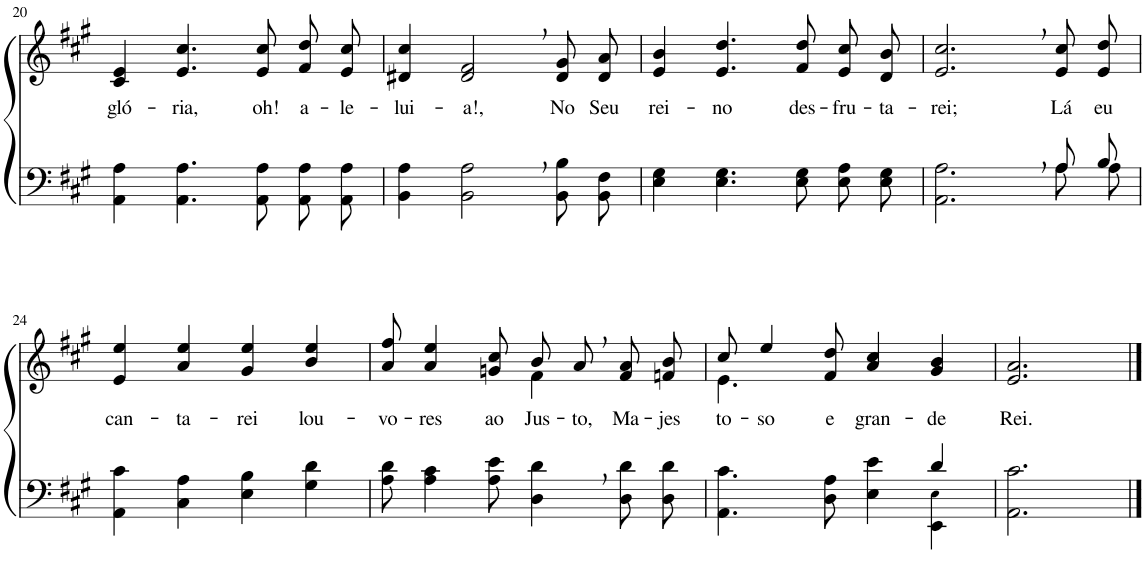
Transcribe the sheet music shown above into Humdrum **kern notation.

**kern	**kern	**text
*part2	*part1	*part1
*staff2	*staff1	*staff1
*I"Parte III e IV	*I"Parte I e II	*
!!LO:PB:g=z
*clefF4	*clefG2	*
*Trd1c2	*Trd1c2	*
*k[f#c#g#]	*k[f#c#g#]	*
*M4/4	*M4/4	*
=20	=20	=20
!	!	!LO:LY:b
4AA\ 4A\	4c#/ 4e/	gló-
!	!	!LO:LY:b
4.AA\ 4.A\	4.e/ 4.cc#/	-ria,
!	!	!LO:LY:b
8AA\ 8A\	8e/ 8cc#/	oh!
!	!	!LO:LY:b
8AA\ 8A\L	8f#/ 8dd/L	a-
!	!	!LO:LY:b
8AA\ 8A\J	8e/ 8cc#/J	-le-
=21	=21	=21
!	!	!LO:LY:b
4BB\ 4A\	4d#X/ 4cc#/	-lui-
!	!	!LO:LY:b
2BB\, 2A\,	2d#/, 2f#/,	-a!,
!	!	!LO:LY:b
8BB\ 8B\L	8d#/ 8g#/L	No
!	!	!LO:LY:b
8BB\ 8F#\J	8d#/ 8a/J	Seu
=22	=22	=22
!	!	!LO:LY:b
4E\ 4G#\	4e/ 4b/	rei-
!	!	!LO:LY:b
4.E\ 4.G#\	4.e/ 4.dd/	-no
!	!	!LO:LY:b
8E\ 8G#\	8f#/ 8dd/	des-
!	!	!LO:LY:b
8E\ 8A\L	8e/ 8cc#/L	-fru-
!	!	!LO:LY:b
8E\ 8G#\J	8d/ 8b/J	-ta-
=23	=23	=23
*^	*	*
!	!	!	!LO:LY:b
2.ryy	2.AA\ 2.A\	2.e/, 2.cc#/,	-rei;
!	!	!	!LO:LY:b
8A/L	8A\L	8e/ 8cc#/L	Lá
!	!	!	!LO:LY:b
8B/J	8A\J	8e/ 8dd/J	eu
!!LO:LB:g=z
=24	=24	=24	=24
!	!	!	!LO:LY:b
*v	*v	*	*
4AA\ 4c#\	4e/ 4ee/	can-
!	!	!LO:LY:b
4C#\ 4A\	4a/ 4ee/	-ta-
!	!	!LO:LY:b
4E\ 4B\	4g#/ 4ee/	-rei
!	!	!LO:LY:b
4G#\ 4d\	4b/ 4ee/	lou-
=25	=25	=25
!	!	!LO:LY:b
*	*^	*
8A\ 8d\	8a/ 8ff#/	2ryy	-vo-
!	!	!	!LO:LY:b
4A\ 4c#\	4a/ 4ee/	.	-res
!	!	!	!LO:LY:b
8A\ 8e\	8gn/ 8cc#/	.	ao
!	!	!	!LO:LY:b
4D\, 4d\,	8b/L	4f#\	Jus-
!	!	!	!LO:LY:b
.	8a,/J	.	-to,
!	!	!	!LO:LY:b
8D\ 8d\L	8f#/ 8a/L	4ryy	Ma-
!	!	!	!LO:LY:b
8D\ 8d\J	8fn/ 8b/J	.	-jes-
=26	=26	=26	=26
*^	*	*	*
!	!	!	!	!LO:LY:b
2.ryy	4.AA\ 4.c#\	8cc#/	4.e\	-to-
!	!	!	!	!LO:LY:b
.	.	4ee/	.	-so
!	!	!	!	!LO:LY:b
.	8D\ 8A\	8f#/ 8dd/	2ryy	e
!	!	!	!	!LO:LY:b
.	4E\ 4e\	4a/ 4cc#/	.	gran-
!	!	!	!	!LO:LY:b
4d/	4EE\ 4E!\	4g#/ 4b/	.	-de
.	.	.	8ryy	.
*v	*v	*	*	*
=27	=27	=27	=27
!	!	!	!LO:LY:b
*	*v	*v	*
2.AA\ 2.c#\	2.e/ 2.a/	Rei.
==	==	==
*-	*-	*-
